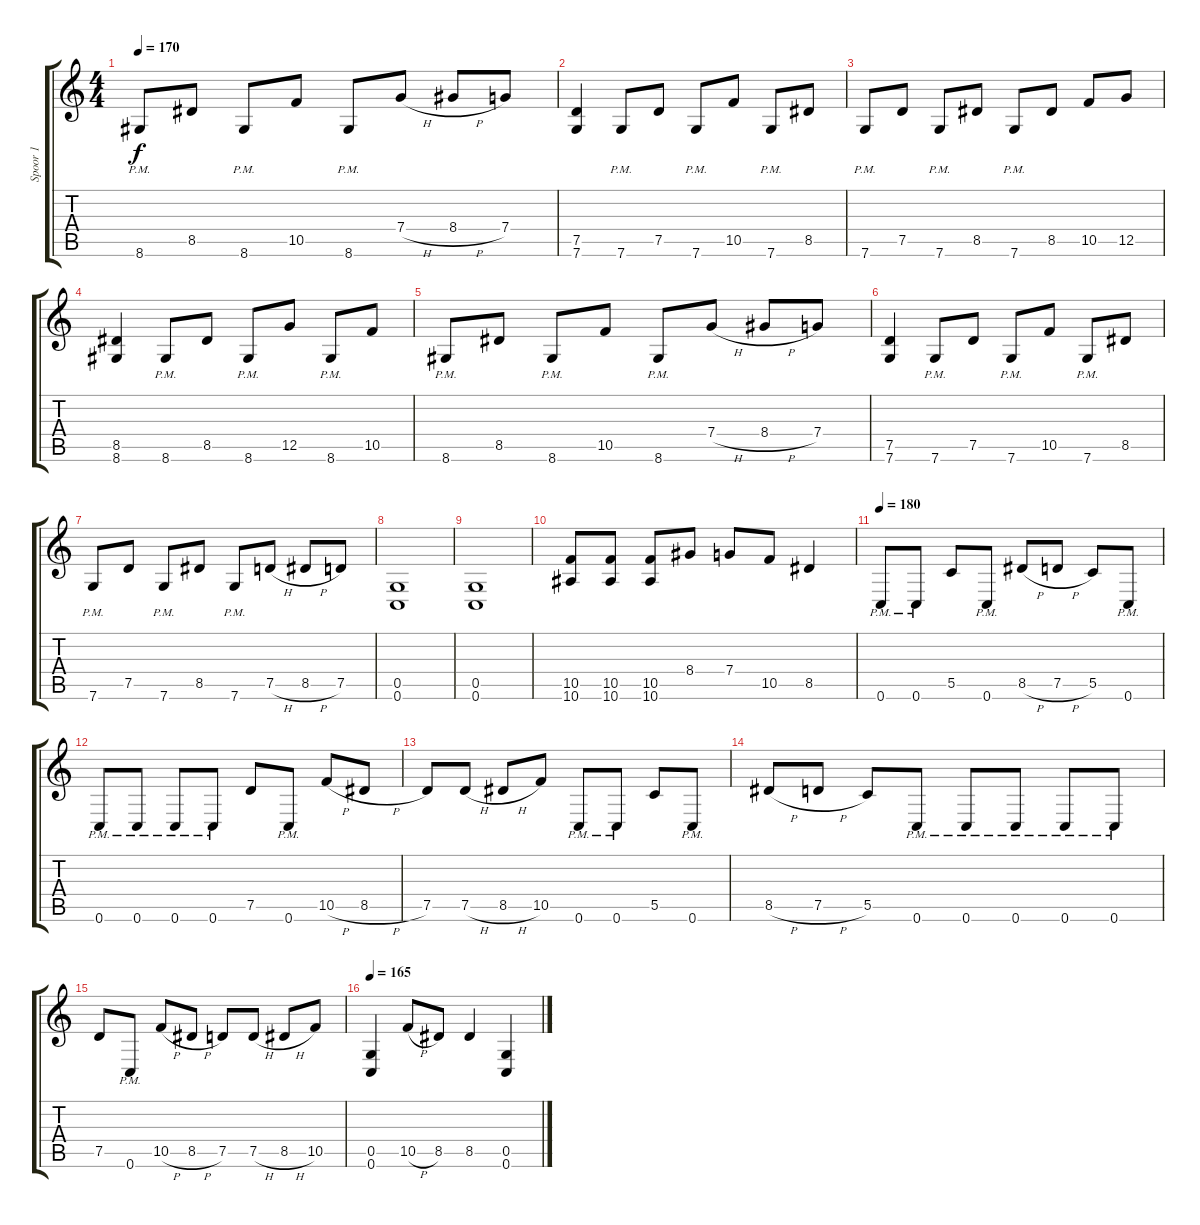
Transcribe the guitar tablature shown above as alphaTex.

\track ("Spoor 1" "Spoor 1") {instrument distortionguitar}
\staff {score tabs}
\tuning (D4 A3 F3 C3 G2 C2) {hide}
\ts (4 4)
\tempo 170
\clef g2
\ks c
8.6{pm}.8{dy f} 8.5.8 8.6{pm}.8 10.5.8 8.6{pm}.8 7.4{h}.8 8.4{h}.8 7.4.8 |
(7.5 7.6).4 7.6{pm}.8 7.5.8 7.6{pm}.8 10.5.8 7.6{pm}.8 8.5.8 |
7.6{pm}.8 7.5.8 7.6{pm}.8 8.5.8 7.6{pm}.8 8.5.8 10.5.8 12.5.8 |
(8.5 8.6).4 8.6{pm}.8 8.5.8 8.6{pm}.8 12.5.8 8.6{pm}.8 10.5.8 |
8.6{pm}.8 8.5.8 8.6{pm}.8 10.5.8 8.6{pm}.8 7.4{h}.8 8.4{h}.8 7.4.8 |
(7.5 7.6).4 7.6{pm}.8 7.5.8 7.6{pm}.8 10.5.8 7.6{pm}.8 8.5.8 |
7.6{pm}.8 7.5.8 7.6{pm}.8 8.5.8 7.6{pm}.8 7.5{h}.8 8.5{h}.8 7.5.8 |
(0.5 0.6).1 |
(0.5 0.6).1 |
(10.5 10.6).8 (10.5 10.6).8 (10.5 10.6).8 8.4.8 7.4.8 10.5.8 8.5.4 |
\tempo 180
0.6{pm}.8 0.6{pm}.8 5.5.8 0.6{pm}.8 8.5{h}.8 7.5{h}.8 5.5.8 0.6{pm}.8 |
0.6{pm}.8 0.6{pm}.8 0.6{pm}.8 0.6{pm}.8 7.5.8 0.6{pm}.8 10.5{h}.8 8.5{h}.8 |
7.5.8 7.5{h}.8 8.5{h}.8 10.5.8 0.6{pm}.8 0.6{pm}.8 5.5.8 0.6{pm}.8 |
8.5{h}.8 7.5{h}.8 5.5.8 0.6{pm}.8 0.6{pm}.8 0.6{pm}.8 0.6{pm}.8 0.6{pm}.8 |
7.5.8 0.6{pm}.8 10.5{h}.8 8.5{h}.8 7.5.8 7.5{h}.8 8.5{h}.8 10.5.8 |
\tempo 165
(0.5 0.6).4 10.5{h}.8 8.5.8 8.5.4 (0.5 0.6).4
